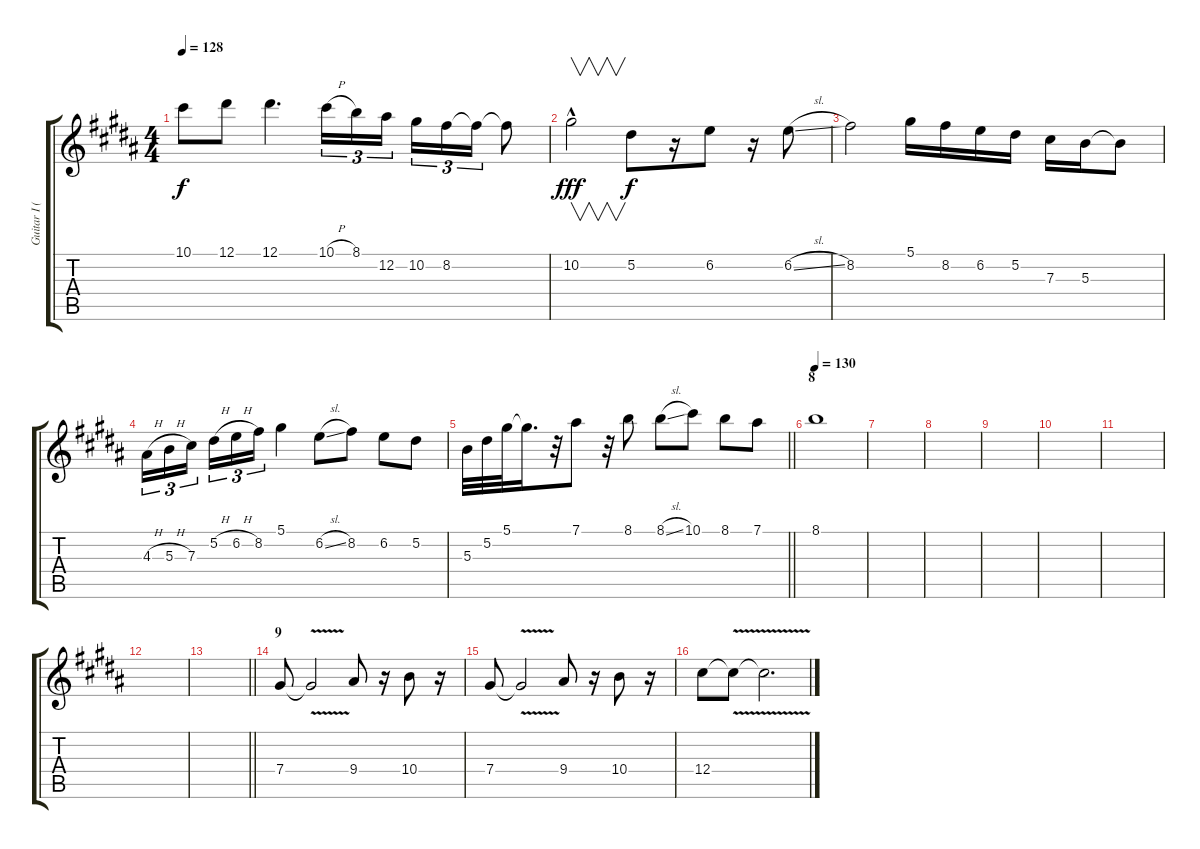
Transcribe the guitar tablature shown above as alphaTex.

\track ("Guitar I (Hizaki)" "Guitar I (") {instrument overdrivenguitar}
\staff {score tabs}
\tuning (Eb4 Bb3 Gb3 Db3 Ab2 Db2) {hide}
\ts (4 4)
\tempo 128
\clef g2
\ks g#minor
10.1.8{dy f} 12.1.8 12.1.4{d} 10.1{h}.16{tu (3 2)} 8.1.16{tu (3 2)} 12.2.16{tu (3 2)} 10.2.16{tu (3 2)} 8.2.16{tu (3 2)} 8.2{t}.16{tu (3 2)} 8.2{t}.8 |
10.2{hac}.2{v dy fff} 5.2.8{dy f} r.16 6.2.8 r.16 6.2{sl}.8 |
8.2.2 5.1.16 8.2.16 6.2.16 5.2.16 7.3.16 5.3.16 5.3{t}.8 |
4.3{h}.16{tu (3 2)} 5.3{h}.16{tu (3 2)} 7.3.16{tu (3 2) beam splitsecondary} 5.2{h}.16{tu (3 2)} 6.2{h}.16{tu (3 2)} 8.2.16{tu (3 2)} 5.1.4 6.2{sl}.8 8.2.8 6.2.8 5.2.8 |
\barLineRight lightlight
5.3.32 5.2.32 5.1.32 5.1{t}.16{d} r.32 7.1.8 r.32 8.1.8 8.1{sl}.8 10.1.8 8.1.8 7.1.8 |
\section ("" "8")
\tempo 130
8.1.1 |
|
|
|
|
|
|
\barLineRight lightlight
|
\section ("" "9")
7.4.8{balance 8 instrument overdrivenguitar} 7.4{v t}.2 9.4.8 r.16 10.4.8 r.16 |
7.4.8 7.4{v t}.2 9.4.8 r.16 10.4.8 r.16 |
12.4.8 12.4{v t}.8 12.4{t}.2{d}
